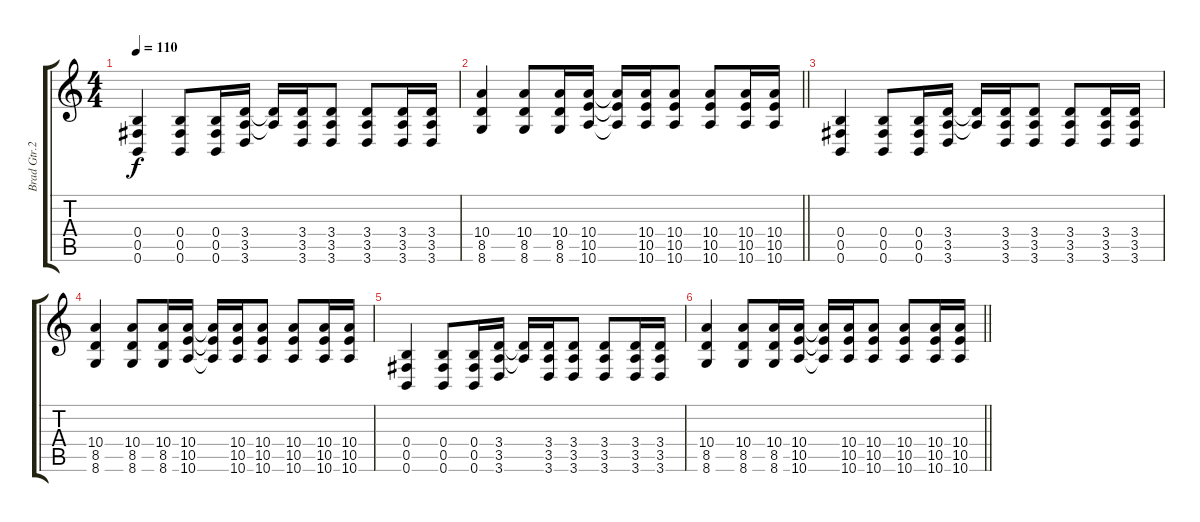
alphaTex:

\track ("Brad Gtr.2" "Brad Gtr.2") {instrument distortionguitar}
\staff {score tabs}
\tuning (Db4 Ab3 E3 B2 Gb2 B1) {hide}
\ts (4 4)
\tempo 110
\clef g2
\ks c
(0.4 0.5 0.6).4{dy f} (0.4 0.5 0.6).8 (0.4 0.5 0.6).16 (3.4 3.5 3.6).16 (3.4{t} 3.5{t}).16 (3.4 3.5 3.6).16 (3.4 3.5 3.6).8 (3.4 3.5 3.6).8 (3.4 3.5 3.6).16 (3.4 3.5 3.6).16 |
\barLineRight lightlight
(10.4 8.5 8.6).4 (10.4 8.5 8.6).8 (10.4 8.5 8.6).16 (10.4 10.5 10.6).16 (10.4{t} 10.5{t} 10.6{t}).16 (10.4 10.5 10.6).16 (10.4 10.5 10.6).8 (10.4 10.5 10.6).8 (10.4 10.5 10.6).16 (10.4 10.5 10.6).16 |
(0.4 0.5 0.6).4{volume 15 instrument distortionguitar} (0.4 0.5 0.6).8 (0.4 0.5 0.6).16 (3.4 3.5 3.6).16 (3.4{t} 3.5{t}).16 (3.4 3.5 3.6).16 (3.4 3.5 3.6).8 (3.4 3.5 3.6).8 (3.4 3.5 3.6).16 (3.4 3.5 3.6).16 |
(10.4 8.5 8.6).4 (10.4 8.5 8.6).8 (10.4 8.5 8.6).16 (10.4 10.5 10.6).16 (10.4{t} 10.5{t} 10.6{t}).16 (10.4 10.5 10.6).16 (10.4 10.5 10.6).8 (10.4 10.5 10.6).8 (10.4 10.5 10.6).16 (10.4 10.5 10.6).16 |
(0.4 0.5 0.6).4 (0.4 0.5 0.6).8 (0.4 0.5 0.6).16 (3.4 3.5 3.6).16 (3.4{t} 3.5{t}).16 (3.4 3.5 3.6).16 (3.4 3.5 3.6).8 (3.4 3.5 3.6).8 (3.4 3.5 3.6).16 (3.4 3.5 3.6).16 |
\barLineRight lightlight
(10.4 8.5 8.6).4 (10.4 8.5 8.6).8 (10.4 8.5 8.6).16 (10.4 10.5 10.6).16 (10.4{t} 10.5{t} 10.6{t}).16 (10.4 10.5 10.6).16 (10.4 10.5 10.6).8 (10.4 10.5 10.6).8 (10.4 10.5 10.6).16 (10.4 10.5 10.6).16
